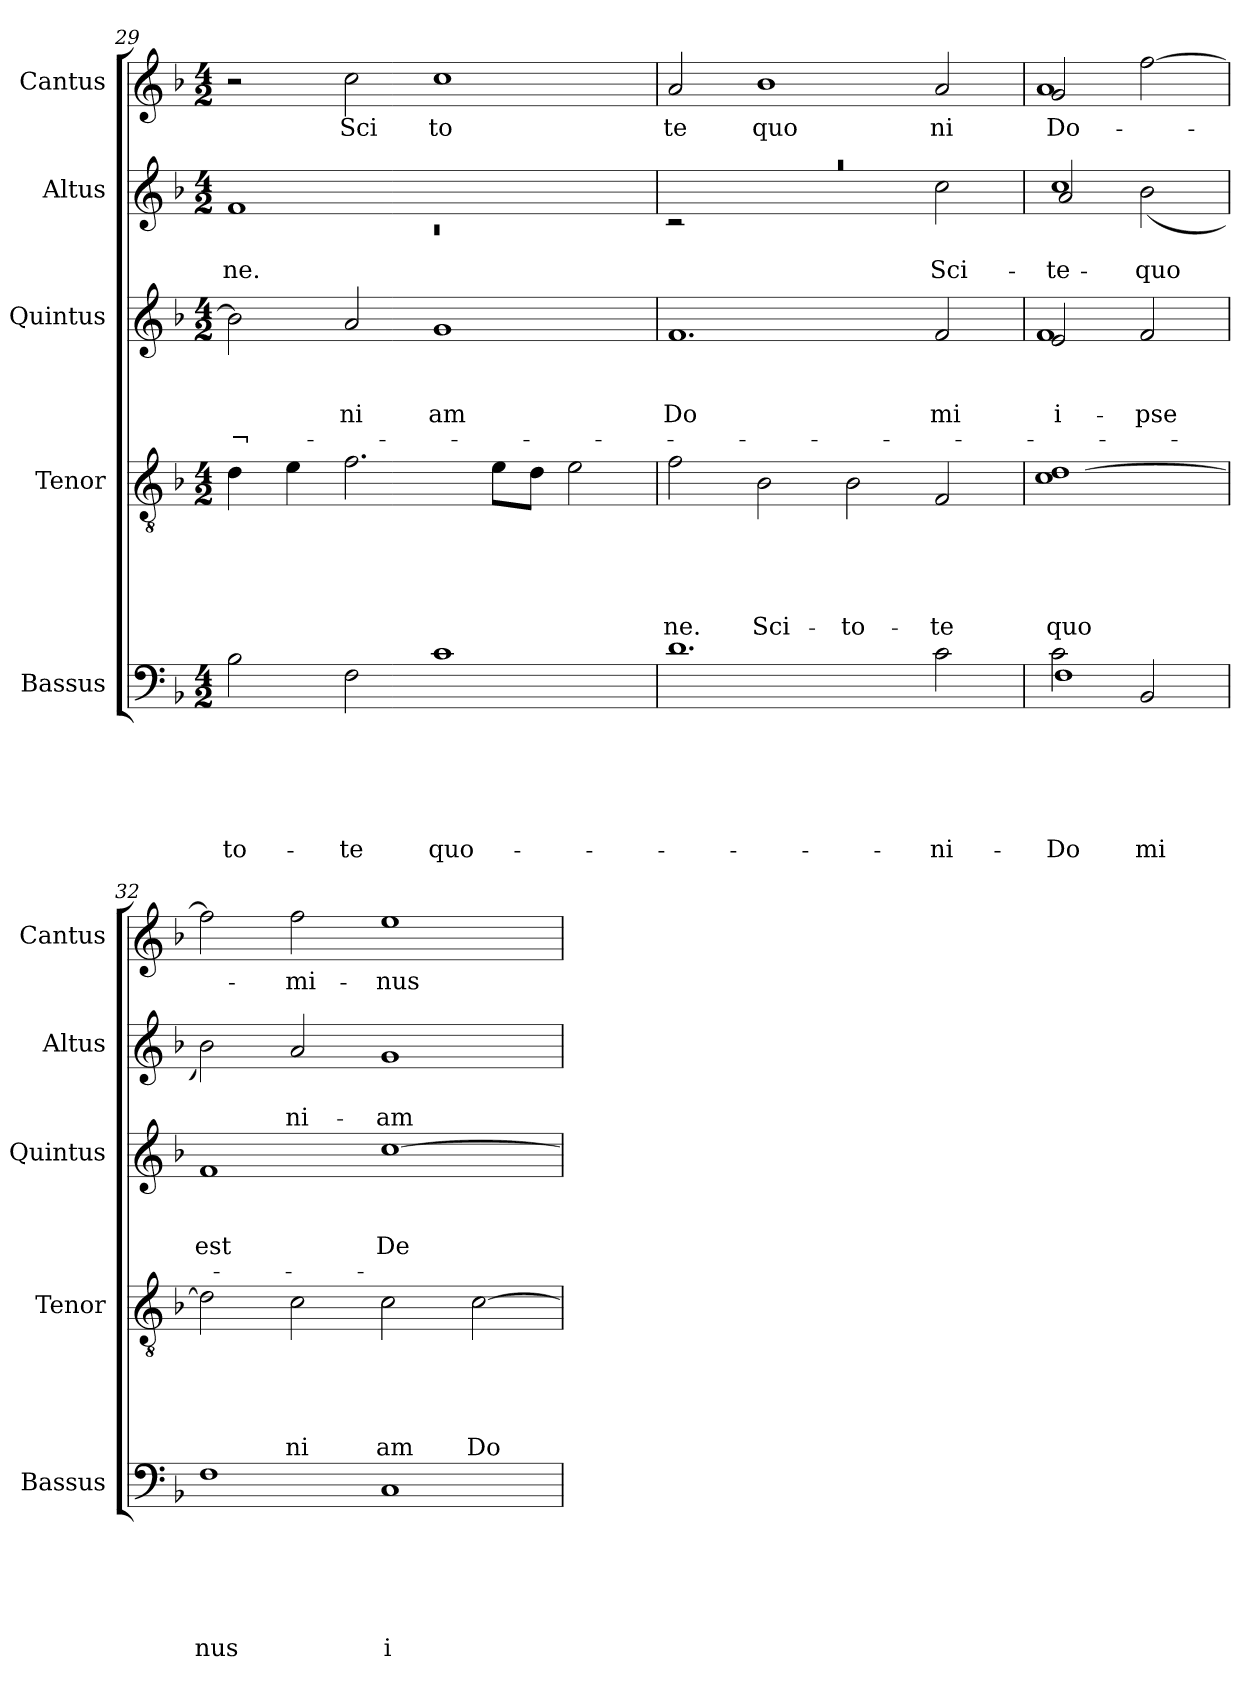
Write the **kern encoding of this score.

**kern	**text	**text	**text	**text	**text	**text	**kern	**text	**text	**text	**text	**text	**kern	**text	**text	**text	**text	**kern	**text	**text	**kern	**text
*part5	*part5	*part5	*part5	*part5	*part5	*part5	*part4	*part4	*part4	*part4	*part4	*part4	*part3	*part3	*part3	*part3	*part3	*part2	*part2	*part2	*part1	*part1
*staff5	*staff5	*staff5	*staff5	*staff5	*staff5	*staff5	*staff4	*staff4	*staff4	*staff4	*staff4	*staff4	*staff3	*staff3	*staff3	*staff3	*staff3	*staff2	*staff2	*staff2	*staff1	*staff1
*I"Bassus	*	*	*	*	*	*	*I"Tenor	*	*	*	*	*	*I"Quintus	*	*	*	*	*I"Altus	*	*	*I"Cantus	*
*I'Bassus	*	*	*	*	*	*	*I'Tenor	*	*	*	*	*	*I'Quintus	*	*	*	*	*I'Altus	*	*	*I'Cantus	*
*clefF4	*	*	*	*	*	*	*clefGv2	*	*	*	*	*	*clefG2	*	*	*	*	*clefG2	*	*	*clefG2	*
*k[b-]	*	*	*	*	*	*	*k[b-]	*	*	*	*	*	*k[b-]	*	*	*	*	*k[b-]	*	*	*k[b-]	*
*F:	*	*	*	*	*	*	*F:	*	*	*	*	*	*F:	*	*	*	*	*F:	*	*	*F:	*
*M4/2	*	*	*	*	*	*	*M4/2	*	*	*	*	*	*M4/2	*	*	*	*	*M4/2	*	*	*M4/2	*
=29	=29	=29	=29	=29	=29	=29	=29	=29	=29	=29	=29	=29	=29	=29	=29	=29	=29	=29	=29	=29	=29	=29
*	*	*	*	*	*	*	*	*	*	*	*	*	*	*	*	*	*	*^	*	*	*	*
!	!	!	!	!	!	!LO:LY:b	!	!	!	!	!	!	!	!	!	!	!LO:LY:b:rj	!	!LO:N:vis=1	!	!LO:LY:b	!	!
2B-\	.	.	.	.	.	-to-	4d\	.	.	.	.	.	2b-\]	.	.	.	¬-	1f	0rc	.	-ne.	2r	.
.	.	.	.	.	.	.	4e\	.	.	.	.	.	.	.	.	.	.	.	.	.	.	.	.
!	!	!	!	!	!	!LO:LY:b	!	!	!	!	!	!	!	!	!	!LO:LY:b	!	!	!	!	!	!	!LO:LY:b
2F\	.	.	.	.	.	-te	2.f\	.	.	.	.	.	2a/	.	.	ni	.	.	.	.	.	2cc\	Sci
!	!	!	!	!	!	!LO:LY:b	!	!	!	!	!	!	!	!	!	!LO:LY:b	!	!	!	!	!	!	!LO:LY:b
1c	.	.	.	.	.	quo-	.	.	.	.	.	.	1g	.	.	am	.	1ryy	.	.	.	1cc	to
.	.	.	.	.	.	.	8e\L	.	.	.	.	.	.	.	.	.	.	.	.	.	.	.	.
.	.	.	.	.	.	.	8d\J	.	.	.	.	.	.	.	.	.	.	.	.	.	.	.	.
.	.	.	.	.	.	.	2e\	.	.	.	.	.	.	.	.	.	.	.	.	.	.	.	.
=30	=30	=30	=30	=30	=30	=30	=30	=30	=30	=30	=30	=30	=30	=30	=30	=30	=30	=30	=30	=30	=30	=30	=30
!	!	!	!	!	!	!	!	!	!	!	!	!LO:LY:b	!	!	!	!LO:LY:b	!	!LO:N:vis=1	!	!	!	!	!LO:LY:b
1.d	.	.	.	.	.	.	2f\	.	.	.	.	-ne.	1.f	.	.	Do	.	0raa	2rc	.	.	2a/	te
!	!	!	!	!	!	!	!	!	!	!	!	!LO:LY:b	!	!	!	!	!	!	!	!	!	!	!LO:LY:b
.	.	.	.	.	.	.	2B-\	.	.	.	.	Sci-	.	.	.	.	.	.	1ryy	.	.	1b-	quo
!	!	!	!	!	!	!	!	!	!	!	!	!LO:LY:b	!	!	!	!	!	!	!	!	!	!	!
.	.	.	.	.	.	.	2B-\	.	.	.	.	-to-	.	.	.	.	.	.	.	.	.	.	.
!	!	!	!	!	!	!LO:LY:b	!	!	!	!	!	!LO:LY:b	!	!	!	!LO:LY:b	!	!	!	!	!LO:LY:b	!	!LO:LY:b
2c\	.	.	.	.	.	-ni-	2F/	.	.	.	.	-te	2f/	.	.	mi	.	.	2cc\	.	Sci-	2a/	ni
!!LO:LB:g=z
=31	=31	=31	=31	=31	=31	=31	=31	=31	=31	=31	=31	=31	=31	=31	=31	=31	=31	=31	=31	=31	=31	=31	=31
!	!	!	!	!	!	!LO:LY:b	!	!	!	!	!	!	!	!	!	!	!	!	!	!	!	!	!
*^	*	*	*	*	*	*	*	*	*	*	*	*	*	*	*	*	*	*	*	*	*	*	*
!	!	!	!	!	!	!	!LO:LY:b	!	!	!	!	!	!LO:LY:b	!	!	!	!LO:LY:b	!	!	!	!	!	!	!
*	*	*	*	*	*	*	*	*	*	*	*	*	*	*^	*	*	*	*	*	*	*	*	*	*
!	!	!	!	!	!	!	!	!	!	!	!	!	!	!	!	!	!	!LO:LY:b	!	!	!	!	!LO:LY:b	!	!
!	!	!	!	!	!	!	!	!	!	!	!	!	!	!	!	!	!	!	!	!	!	!	!LO:LY:b	!	!LO:LY:b
*	*	*	*	*	*	*	*	*	*	*	*	*	*	*	*	*	*	*	*	*	*	*	*	*^	*
!	!	!	!	!	!	!	!	!	!	!	!	!	!	!	!	!	!	!	!	!	!	!	!	!	!	!LO:LY:b
2c\	1F	.	.	.	.	.	Do	1c [>1d	.	.	.	.	quo	2e/	1f	.	.	i-	.	1cc	2a/	.	-te	2g/	1a	Do-
!	!	!	!	!	!	!	!LO:LY:b	!	!	!	!	!	!	!	!	!	!	!LO:LY:b	!	!	!	!	!LO:LY:b	!	!	!
2BB-/	.	.	.	.	.	.	mi	.	.	.	.	.	.	2f/	.	.	.	pse	.	.	(>2b-\	.	quo-	[>2ff\	.	.
*v	*v	*	*	*	*	*	*	*	*	*	*	*	*	*v	*v	*	*	*	*	*	*	*	*	*v	*v	*
=32	=32	=32	=32	=32	=32	=32	=32	=32	=32	=32	=32	=32	=32	=32	=32	=32	=32	=32	=32	=32	=32	=32	=32
!	!	!	!	!	!	!LO:LY:b	!	!	!	!	!	!	!	!	!	!LO:LY:b	!	!	!	!	!	!	!
*	*	*	*	*	*	*	*	*	*	*	*	*	*	*	*	*	*	*v	*v	*	*	*	*
1F	.	.	.	.	.	nus	2d\]	.	.	.	.	.	1f	.	.	-est	.	2b-\)	.	.	2ff\]	.
!	!	!	!	!	!	!	!	!	!	!	!	!LO:LY:b	!	!	!	!	!	!	!	!LO:LY:b	!	!LO:LY:b
.	.	.	.	.	.	.	2c\	.	.	.	.	ni	.	.	.	.	.	2a/	.	-ni-	2ff\	-mi-
!	!	!	!	!	!	!LO:LY:b:rj	!	!	!	!	!	!LO:LY:b	!	!	!	!LO:LY:b	!	!	!	!LO:LY:b	!	!LO:LY:b
1C	.	.	.	.	.	i	2c\	.	.	.	.	am	[>1cc	.	.	De-	.	1g	.	-am	1ee	-nus
!	!	!	!	!	!	!	!	!	!	!	!	!LO:LY:b	!	!	!	!	!	!	!	!	!	!
.	.	.	.	.	.	.	[>2c\	.	.	.	.	Do	.	.	.	.	.	.	.	.	.	.
=	=	=	=	=	=	=	=	=	=	=	=	=	=	=	=	=	=	=	=	=	=	=
*-	*-	*-	*-	*-	*-	*-	*-	*-	*-	*-	*-	*-	*-	*-	*-	*-	*-	*-	*-	*-	*-	*-
